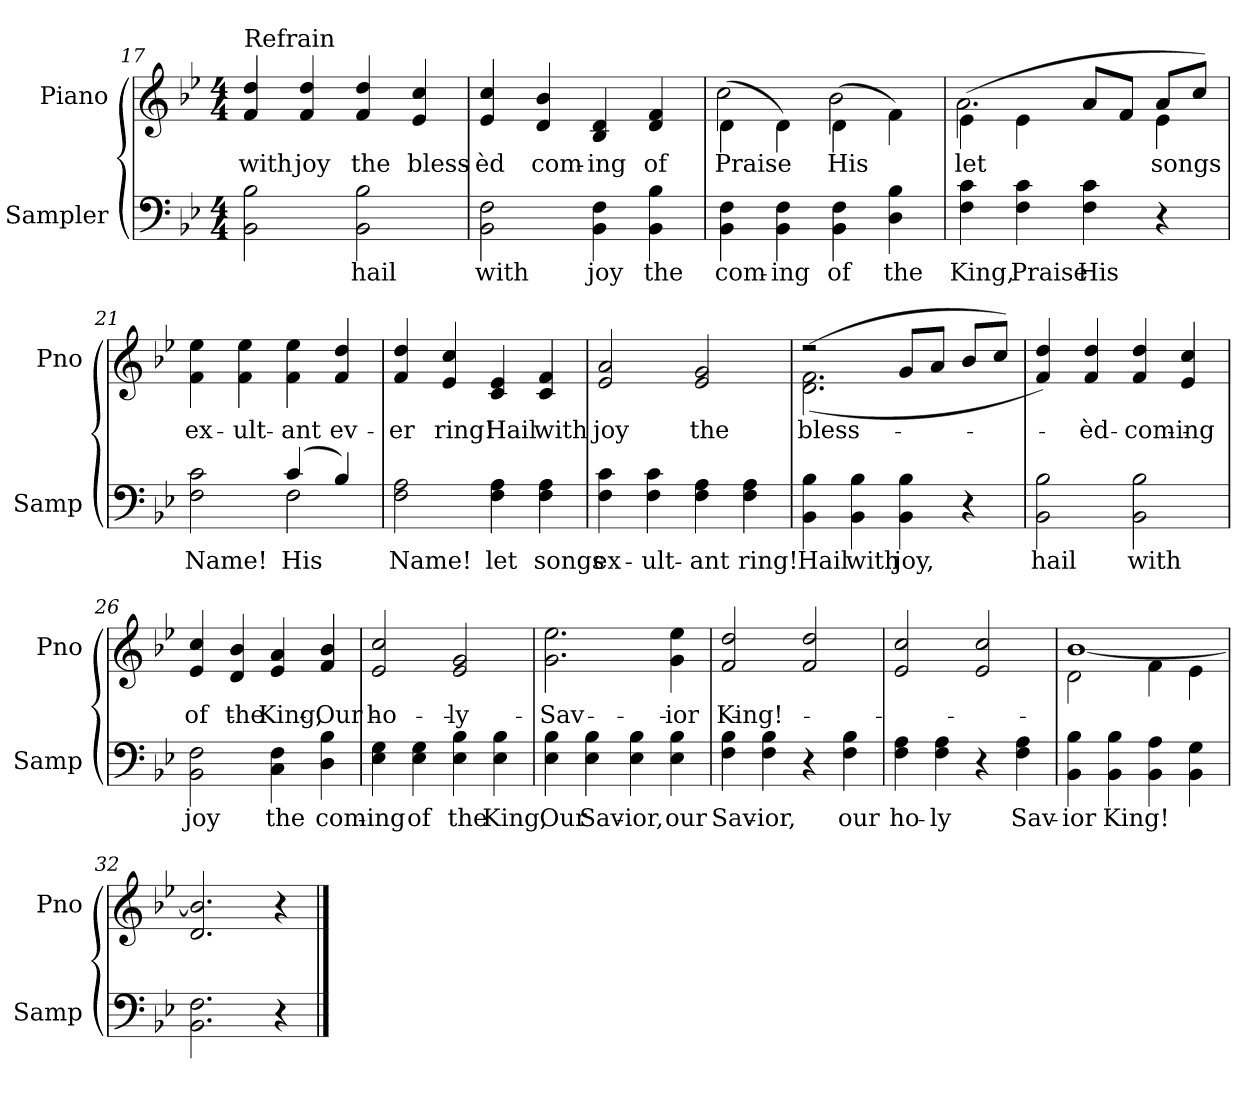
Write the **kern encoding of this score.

**kern	**text	**kern	**text
*part2	*part2	*part1	*part1
*staff2	*staff2	*staff1	*staff1
*I"Sampler	*	*I"Piano	*
*I'Samp	*	*I'Pno	*
*clefF4	*	*clefG2	*
*k[b-e-]	*	*k[b-e-]	*
*B-:	*	*B-:	*
*M4/4	*	*M4/4	*
=17	=17	=17	=17
!	!	!LO:TX:t=Refrain	!
2BB- 2B-	.	4f 4dd	with
.	.	4f 4dd	joy
2BB- 2B-	hail	4f 4dd	the
.	.	4e- 4cc	bless-
=18	=18	=18	=18
2BB- 2F	with	4e- 4cc	-èd
.	.	4d 4b-	com-
4BB- 4F	joy	4B- 4d	-ing
4BB- 4B-	the	4d 4f	of
=19	=19	=19	=19
*	*	*^	*
4BB- 4F	com-	(4d\	2cc	Praise
4BB- 4F	-ing	4d\)	.	.
4BB- 4F	of	(4d\	2b-	His
4D 4B-	the	4f\)	.	.
=20	=20	=20	=20	=20
4F 4c	King,	(4e-\	2.a	let
4F 4c	Praise	4e-\	.	.
4F 4c	His	8a/L	.	.
.	.	8f/J	.	.
4r	.	8a/L	4e-	songs
.	.	8cc/J)	.	.
*	*	*v	*v	*
=21	=21	=21	=21
*^	*	*	*
2F 2c	2ryy	Name!	4f 4ee-	ex-
.	.	.	4f 4ee-	-ult-
(4c/	2F	His	4f 4ee-	-ant
4B-/)	.	.	4f 4dd	ev-
*v	*v	*	*	*
=22	=22	=22	=22
2F 2A	Name!	4f 4dd	-er
.	.	4e- 4cc	ring!
4F 4A	let	4c 4e-	Hail
4F 4A	songs	4c 4f	with
=23	=23	=23	=23
4F 4c	ex-	2e- 2a	joy
4F 4c	-ult-	.	.
4F 4A	-ant	2e- 2g	the
4F 4A	ring!	.	.
=24	=24	=24	=24
*	*	*^	*
4BB- 4B-	Hail	(2r	(2.d 2.f	bless-
4BB- 4B-	with	.	.	.
4BB- 4B-	joy,	8g/L	.	.
.	.	8a/J	.	.
4r	.	8b-/L	4ryy	.
.	.	8cc/J)	.	.
*	*	*v	*v	*
=25	=25	=25	=25
2BB- 2B-	hail	4f 4dd)	.
.	.	4f 4dd	-èd
2BB- 2B-	with	4f 4dd	com-
.	.	4e- 4cc	-ing
=26	=26	=26	=26
2BB- 2F	joy	4e- 4cc	of
.	.	4d 4b-	the
4C 4F	the	4e- 4a	King,
4D 4B-	com-	4f 4b-	Our
=27	=27	=27	=27
4E- 4G	-ing	2e- 2cc	ho-
4E- 4G	of	.	.
4E- 4B-	the	2e- 2g	-ly
4E- 4B-	King,	.	.
=28	=28	=28	=28
4E- 4B-	Our	2.g 2.ee-	Sav-
4E- 4B-	Sav-	.	.
4E- 4B-	-ior,	.	.
4E- 4B-	our	4g 4ee-	-ior
=29	=29	=29	=29
4F 4B-	Sav-	2f 2dd	King!
4F 4B-	-ior,	.	.
4r	.	2f 2dd	.
4F 4B-	our	.	.
=30	=30	=30	=30
4F 4A	ho-	2e- 2cc	.
4F 4A	-ly	.	.
4r	.	2e- 2cc	.
4F 4A	Sav-	.	.
=31	=31	=31	=31
*	*	*^	*
4BB- 4B-	-ior	(2d\	[1b-)	.
4BB- 4B-	King!	.	.	.
4BB- 4A	.	4f\	.	.
4BB- 4G	.	4e-\	.	.
*	*	*v	*v	*
=32	=32	=32	=32
2.BB- 2.F	.	2.d 2.b-]	.
4r	.	4r	.
==	==	==	==
*-	*-	*-	*-
